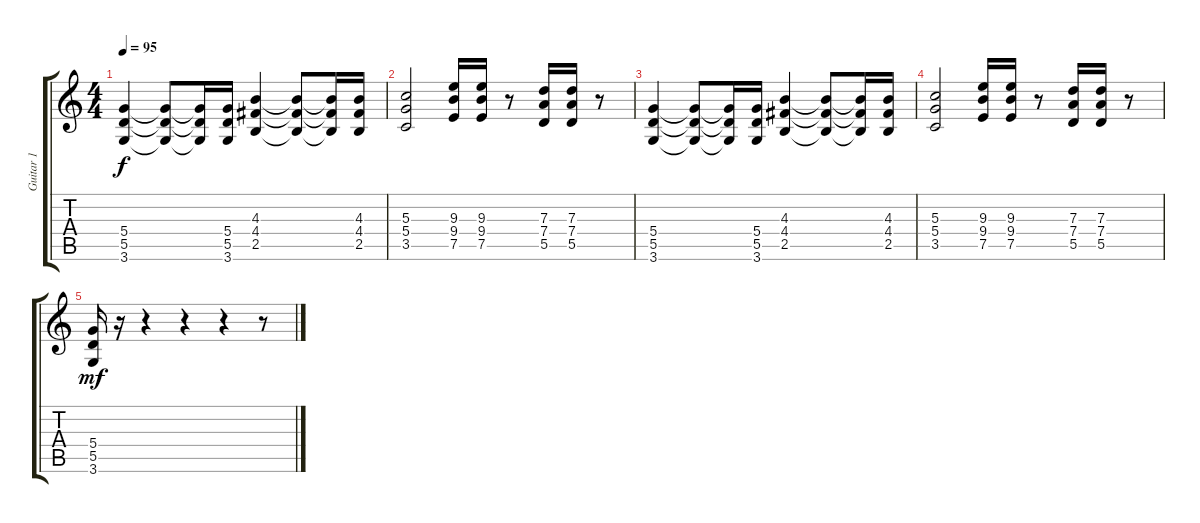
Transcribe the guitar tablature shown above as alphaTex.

\track ("Guitar 1" "Guitar 1") {instrument overdrivenguitar}
\staff {score tabs}
\tuning (E4 B3 G3 D3 A2 E2) {hide}
\ts (4 4)
\tempo 95
\clef g2
\ks c
(5.4 5.5 3.6).4{dy f} (5.4{t} 5.5{t} 3.6{t}).8 (5.4{t} 5.5{t} 3.6{t}).16 (5.4 5.5 3.6).16 (4.3 4.4 2.5).4 (4.3{t} 4.4{t} 2.5{t}).8 (4.3{t} 4.4{t} 2.5{t}).16 (4.3 4.4 2.5).16 |
(5.3 5.4 3.5).2 (9.3 9.4 7.5).16 (9.3 9.4 7.5).16 r.8 (7.3 7.4 5.5).16 (7.3 7.4 5.5).16 r.8 |
(5.4 5.5 3.6).4 (5.4{t} 5.5{t} 3.6{t}).8 (5.4{t} 5.5{t} 3.6{t}).16 (5.4 5.5 3.6).16 (4.3 4.4 2.5).4 (4.3{t} 4.4{t} 2.5{t}).8 (4.3{t} 4.4{t} 2.5{t}).16 (4.3 4.4 2.5).16 |
(5.3 5.4 3.5).2 (9.3 9.4 7.5).16 (9.3 9.4 7.5).16 r.8 (7.3 7.4 5.5).16 (7.3 7.4 5.5).16 r.8 |
(5.4 5.5 3.6).16{dy mf} r.16 r.4 r.4 r.4 r.8
